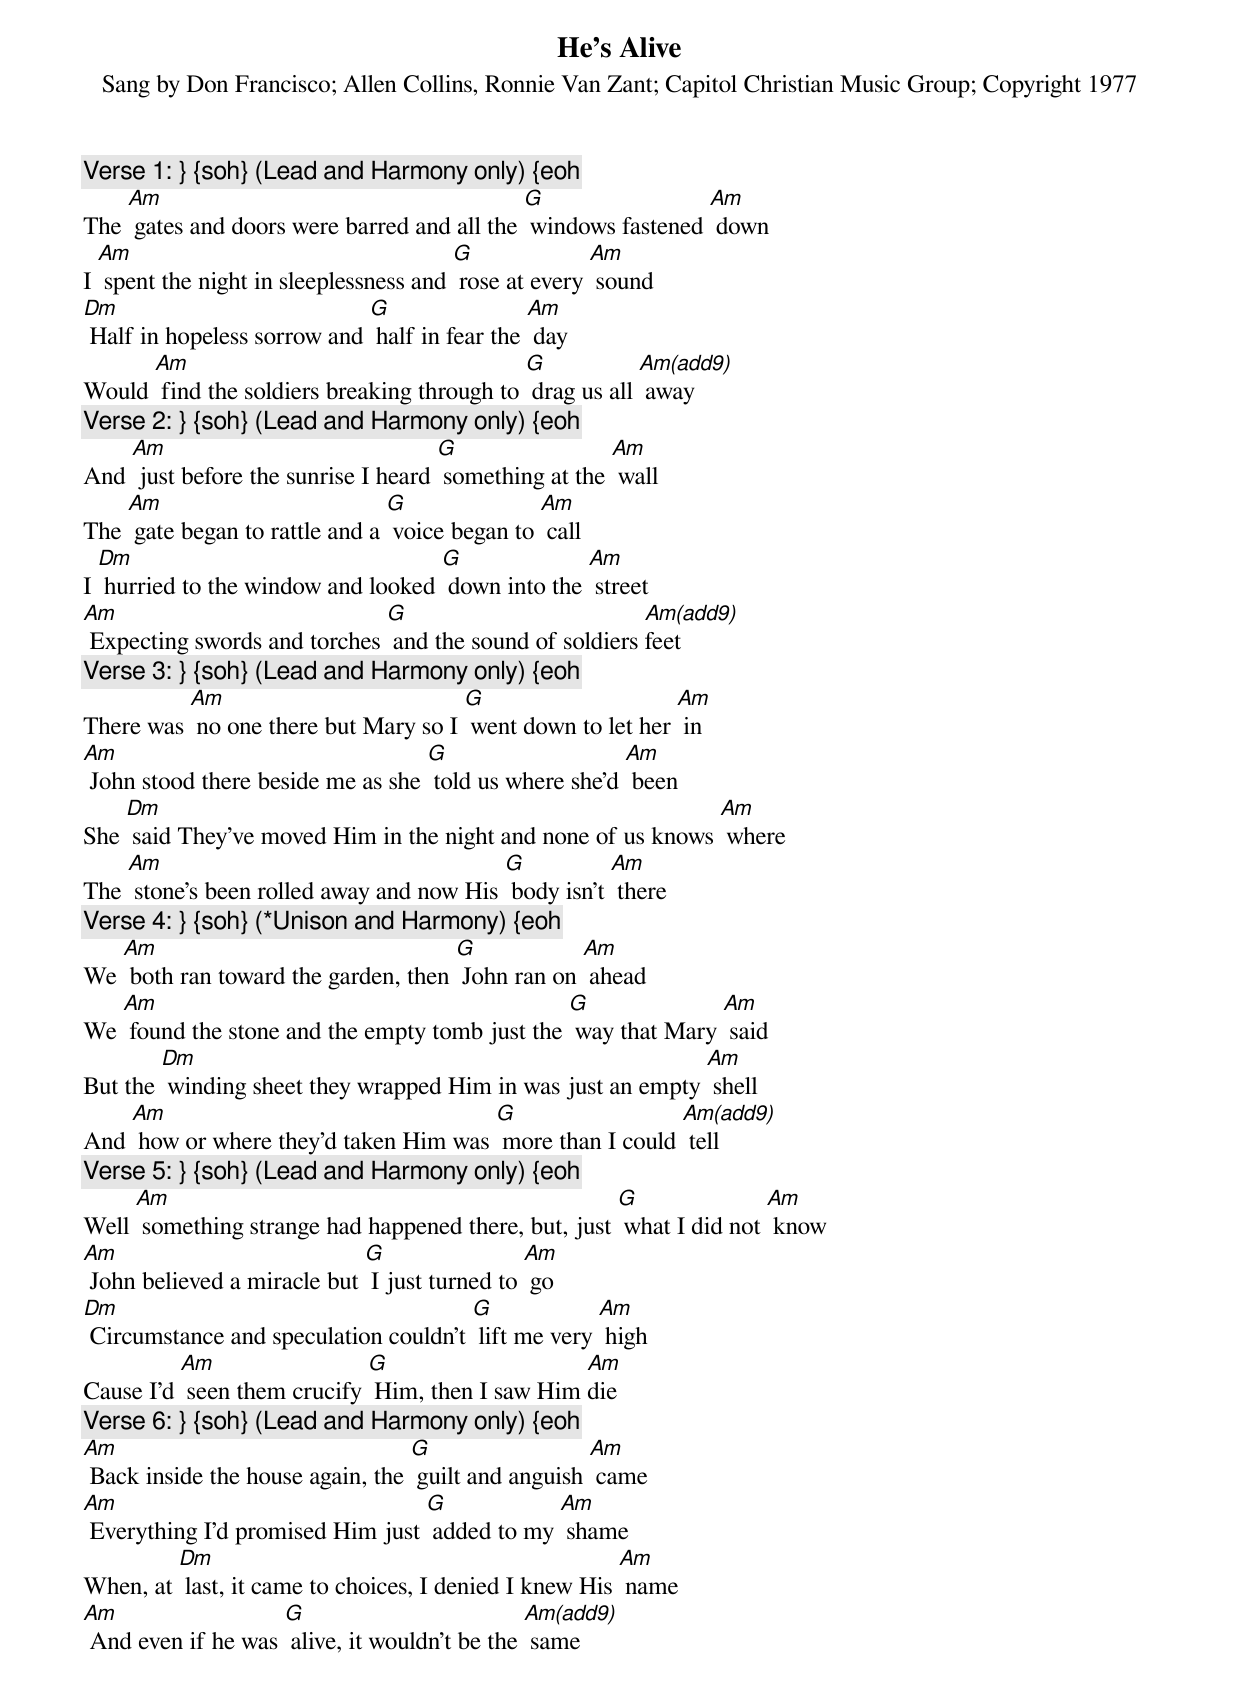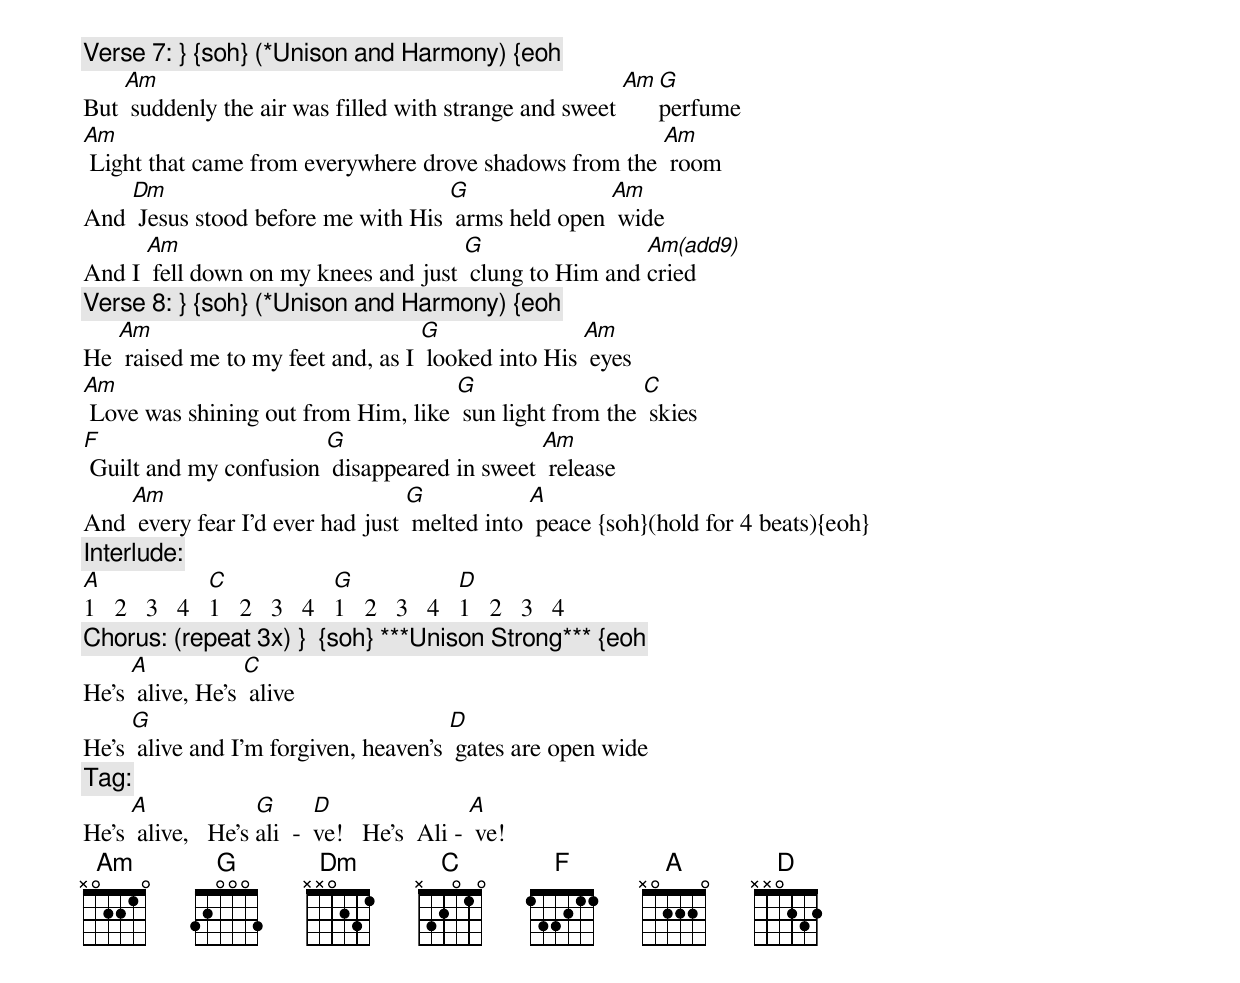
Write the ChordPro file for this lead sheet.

{title: He's Alive}
{subtitle: Sang by Don Francisco; Allen Collins, Ronnie Van Zant; Capitol Christian Music Group; Copyright 1977}

{c: Verse 1: } {soh} (Lead and Harmony only) {eoh}
The [Am] gates and doors were barred and all the [G] windows fastened [Am] down
I [Am] spent the night in sleeplessness and [G] rose at every [Am] sound
[Dm] Half in hopeless sorrow and [G] half in fear the [Am] day
Would [Am] find the soldiers breaking through to [G] drag us all [Am(add9)] away
{c: Verse 2: } {soh} (Lead and Harmony only) {eoh}
And [Am] just before the sunrise I heard [G] something at the [Am] wall
The [Am] gate began to rattle and a [G] voice began to [Am] call
I [Dm] hurried to the window and looked [G] down into the [Am] street
[Am] Expecting swords and torches [G] and the sound of soldiers [Am(add9)]feet
{c: Verse 3: } {soh} (Lead and Harmony only) {eoh}
There was [Am] no one there but Mary so I [G] went down to let her [Am] in
[Am] John stood there beside me as she [G] told us where she'd [Am] been
She [Dm] said They’ve moved Him in the night and none of us knows [Am] where
The [Am] stone's been rolled away and now His [G] body isn't [Am] there
{c: Verse 4: } {soh} (*Unison and Harmony) {eoh}
We [Am] both ran toward the garden, then [G] John ran on [Am] ahead
We [Am] found the stone and the empty tomb just the [G] way that Mary [Am] said
But the [Dm] winding sheet they wrapped Him in was just an empty [Am] shell
And [Am] how or where they'd taken Him was [G] more than I could [Am(add9)] tell
{c: Verse 5: } {soh} (Lead and Harmony only) {eoh}
Well [Am] something strange had happened there, but, just [G] what I did not [Am] know
[Am] John believed a miracle but [G] I just turned to [Am] go
[Dm] Circumstance and speculation couldn't [G] lift me very [Am] high
Cause I'd [Am] seen them crucify [G] Him, then I saw Him [Am]die
{c: Verse 6: } {soh} (Lead and Harmony only) {eoh}
[Am] Back inside the house again, the [G] guilt and anguish [Am] came
[Am] Everything I'd promised Him just [G] added to my [Am] shame
When, at [Dm] last, it came to choices, I denied I knew His [Am] name
[Am] And even if he was [G] alive, it wouldn't be the [Am(add9)] same
{c: Verse 7: } {soh} (*Unison and Harmony) {eoh}
But [Am] suddenly the air was filled with strange and sweet [Am][G]perfume
[Am] Light that came from everywhere drove shadows from the [Am] room
And [Dm] Jesus stood before me with His [G] arms held open [Am] wide
And I [Am] fell down on my knees and just [G] clung to Him and [Am(add9)]cried
{c: Verse 8: } {soh} (*Unison and Harmony) {eoh}
He [Am] raised me to my feet and, as I [G] looked into His [Am] eyes
[Am] Love was shining out from Him, like [G] sun light from the [C] skies
[F] Guilt and my confusion [G] disappeared in sweet [Am] release
And [Am] every fear I'd ever had just [G] melted into [A] peace {soh}(hold for 4 beats){eoh}
{c: Interlude: }
[A]1   2   3   4   [C]1   2   3   4   [G]1   2   3   4   [D]1   2   3   4
{c: Chorus: (repeat 3x) }  {soh} ***Unison Strong*** {eoh}
He's [A] alive, He's [C] alive
He's [G] alive and I'm forgiven, heaven's [D] gates are open wide
{c: Tag: }
He's [A] alive,   He's [G]ali  -  [D]ve!   He’s  Ali - [A] ve!
